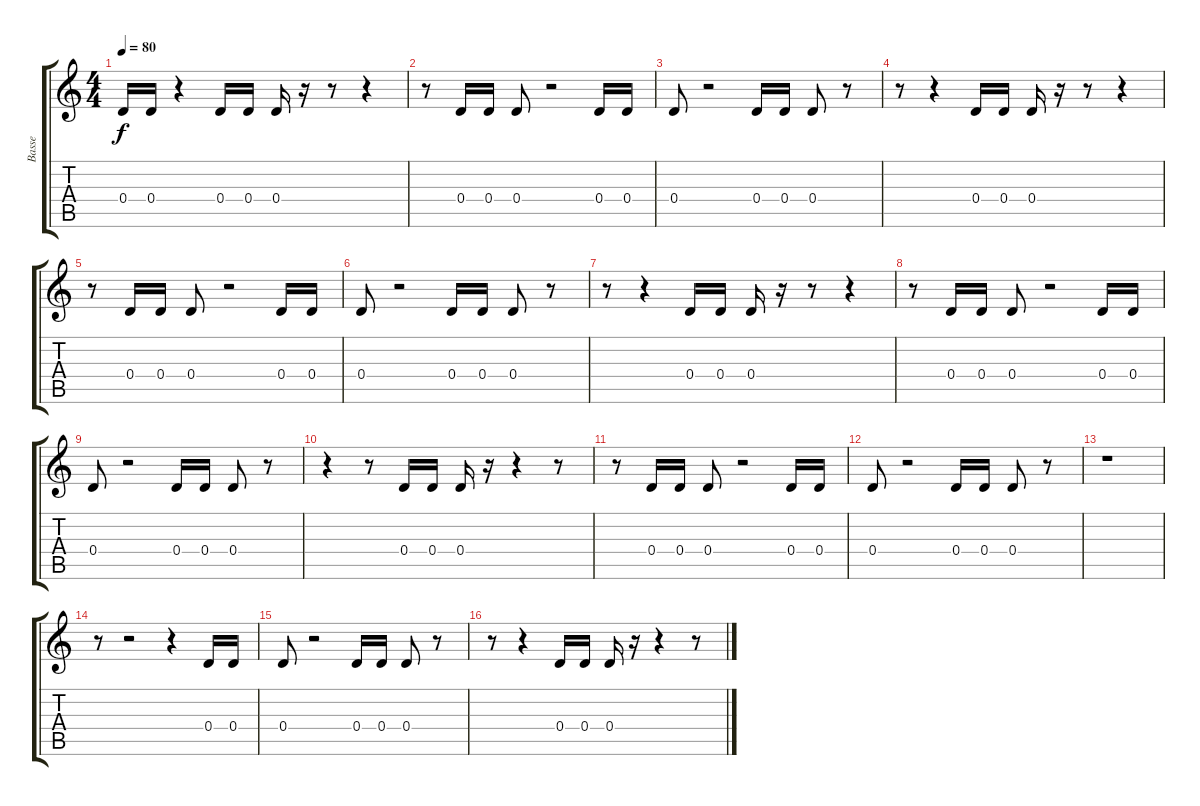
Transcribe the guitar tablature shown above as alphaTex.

\track ("Basse" "Basse") {instrument acousticbass}
\staff {score tabs}
\tuning (E4 B3 G3 D3 A2 E2) {hide}
\ts (4 4)
\tempo 80
\clef g2
\ks c
0.4.16{dy f instrument acousticbass} 0.4.16 r.4 0.4.16 0.4.16 0.4.16 r.16 r.8 r.4 |
r.8 0.4.16 0.4.16 0.4.8 r.2 0.4.16 0.4.16 |
0.4.8 r.2 0.4.16 0.4.16 0.4.8 r.8 |
r.8 r.4 0.4.16 0.4.16 0.4.16 r.16 r.8 r.4 |
r.8 0.4.16 0.4.16 0.4.8 r.2 0.4.16 0.4.16 |
0.4.8 r.2 0.4.16 0.4.16 0.4.8 r.8 |
r.8 r.4 0.4.16 0.4.16 0.4.16 r.16 r.8 r.4 |
r.8 0.4.16 0.4.16 0.4.8 r.2 0.4.16 0.4.16 |
0.4.8 r.2 0.4.16 0.4.16 0.4.8 r.8 |
r.4 r.8 0.4.16 0.4.16 0.4.16 r.16 r.4 r.8 |
r.8 0.4.16 0.4.16 0.4.8 r.2 0.4.16 0.4.16 |
0.4.8 r.2 0.4.16 0.4.16 0.4.8 r.8 |
r.1 |
r.8 r.2 r.4 0.4.16 0.4.16 |
0.4.8 r.2 0.4.16 0.4.16 0.4.8 r.8 |
r.8 r.4 0.4.16 0.4.16 0.4.16 r.16 r.4 r.8
